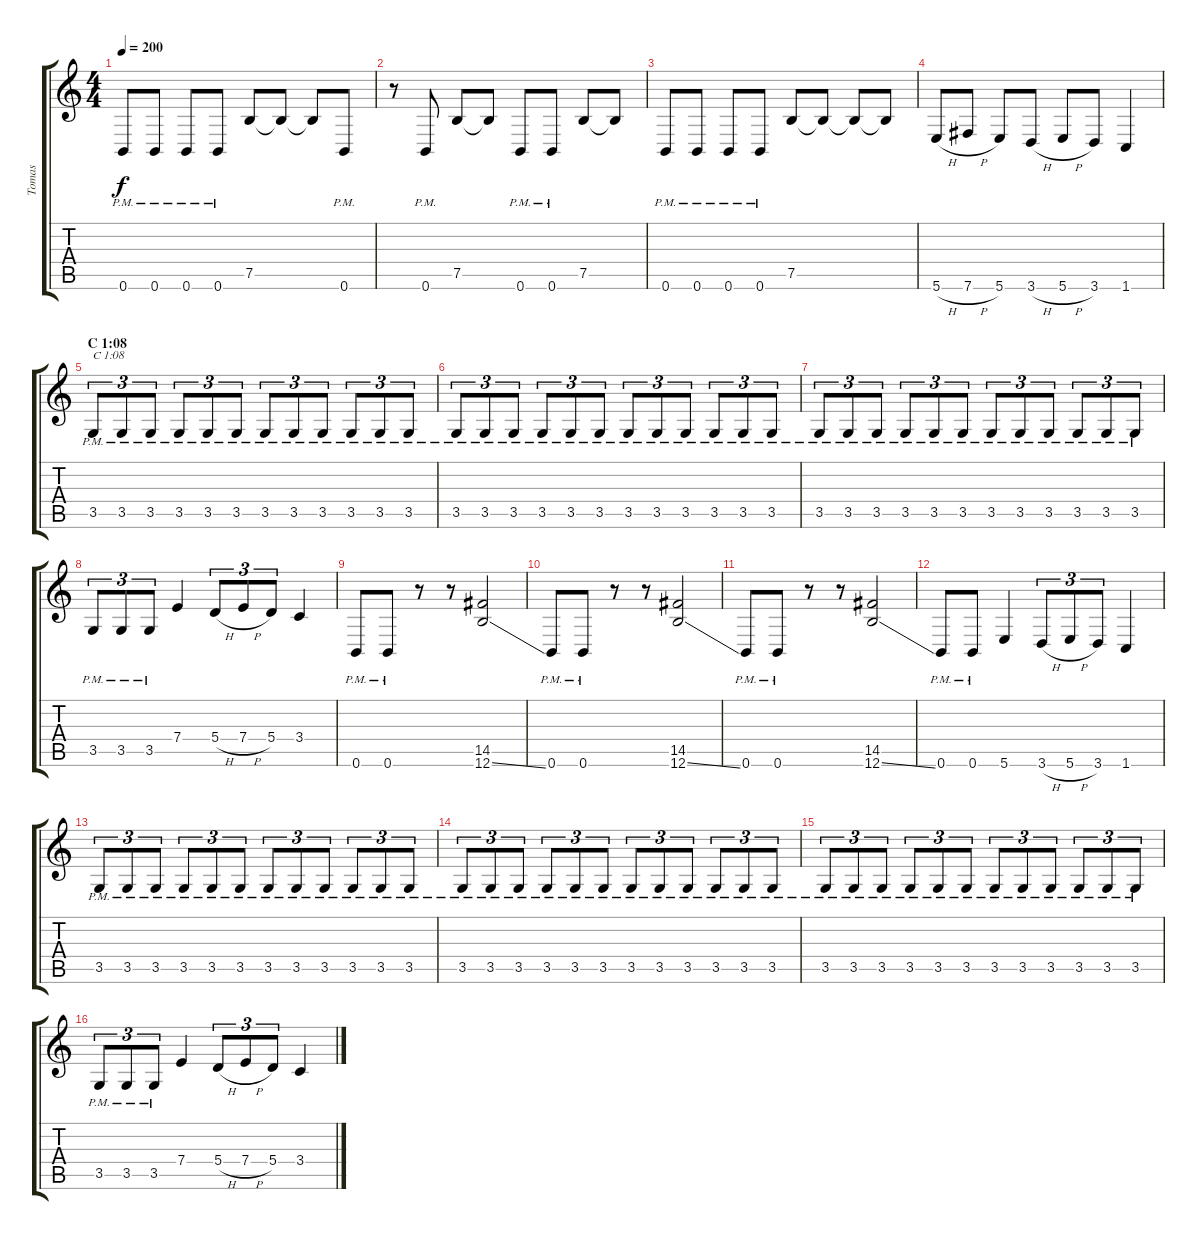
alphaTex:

\track ("Tomas" "Tomas") {instrument distortionguitar}
\staff {score tabs}
\tuning (B3 Gb3 D3 A2 E2 B1) {hide}
\ts (4 4)
\tempo 200
\clef g2
\ks c
0.6{pm}.8{dy f} 0.6{pm}.8 0.6{pm}.8 0.6{pm}.8 7.5.8 7.5{t}.8 7.5{t}.8 0.6{pm}.8 |
r.8 0.6{pm}.8 7.5.8 7.5{t}.8 0.6{pm}.8 0.6{pm}.8 7.5.8 7.5{t}.8 |
0.6{pm}.8 0.6{pm}.8 0.6{pm}.8 0.6{pm}.8 7.5.8 7.5{t}.8 7.5{t}.8 7.5{t}.8 |
5.6{h}.8 7.6{h}.8 5.6.8 3.6{h}.8 5.6{h}.8 3.6.8 1.6.4 |
\section ("" "C 1:08")
3.5{pm}.8{tu (3 2) txt "C 1:08"} 3.5{pm}.8{tu (3 2)} 3.5{pm}.8{tu (3 2)} 3.5{pm}.8{tu (3 2)} 3.5{pm}.8{tu (3 2)} 3.5{pm}.8{tu (3 2)} 3.5{pm}.8{tu (3 2)} 3.5{pm}.8{tu (3 2)} 3.5{pm}.8{tu (3 2)} 3.5{pm}.8{tu (3 2)} 3.5{pm}.8{tu (3 2)} 3.5{pm}.8{tu (3 2)} |
3.5{pm}.8{tu (3 2)} 3.5{pm}.8{tu (3 2)} 3.5{pm}.8{tu (3 2)} 3.5{pm}.8{tu (3 2)} 3.5{pm}.8{tu (3 2)} 3.5{pm}.8{tu (3 2)} 3.5{pm}.8{tu (3 2)} 3.5{pm}.8{tu (3 2)} 3.5{pm}.8{tu (3 2)} 3.5{pm}.8{tu (3 2)} 3.5{pm}.8{tu (3 2)} 3.5{pm}.8{tu (3 2)} |
3.5{pm}.8{tu (3 2)} 3.5{pm}.8{tu (3 2)} 3.5{pm}.8{tu (3 2)} 3.5{pm}.8{tu (3 2)} 3.5{pm}.8{tu (3 2)} 3.5{pm}.8{tu (3 2)} 3.5{pm}.8{tu (3 2)} 3.5{pm}.8{tu (3 2)} 3.5{pm}.8{tu (3 2)} 3.5{pm}.8{tu (3 2)} 3.5{pm}.8{tu (3 2)} 3.5{pm}.8{tu (3 2)} |
3.5{pm}.8{tu (3 2)} 3.5{pm}.8{tu (3 2)} 3.5{pm}.8{tu (3 2)} 7.4.4 5.4{h}.8{tu (3 2)} 7.4{h}.8{tu (3 2)} 5.4.8{tu (3 2)} 3.4.4 |
0.6{pm}.8 0.6{pm}.8 r.8 r.8 (14.5 12.6{ss}).2 |
0.6{pm}.8 0.6{pm}.8 r.8 r.8 (14.5 12.6{ss}).2 |
0.6{pm}.8 0.6{pm}.8 r.8 r.8 (14.5 12.6{ss}).2 |
0.6{pm}.8 0.6{pm}.8 5.6.4 3.6{h}.8{tu (3 2)} 5.6{h}.8{tu (3 2)} 3.6.8{tu (3 2)} 1.6.4 |
3.5{pm}.8{tu (3 2)} 3.5{pm}.8{tu (3 2)} 3.5{pm}.8{tu (3 2)} 3.5{pm}.8{tu (3 2)} 3.5{pm}.8{tu (3 2)} 3.5{pm}.8{tu (3 2)} 3.5{pm}.8{tu (3 2)} 3.5{pm}.8{tu (3 2)} 3.5{pm}.8{tu (3 2)} 3.5{pm}.8{tu (3 2)} 3.5{pm}.8{tu (3 2)} 3.5{pm}.8{tu (3 2)} |
3.5{pm}.8{tu (3 2)} 3.5{pm}.8{tu (3 2)} 3.5{pm}.8{tu (3 2)} 3.5{pm}.8{tu (3 2)} 3.5{pm}.8{tu (3 2)} 3.5{pm}.8{tu (3 2)} 3.5{pm}.8{tu (3 2)} 3.5{pm}.8{tu (3 2)} 3.5{pm}.8{tu (3 2)} 3.5{pm}.8{tu (3 2)} 3.5{pm}.8{tu (3 2)} 3.5{pm}.8{tu (3 2)} |
3.5{pm}.8{tu (3 2)} 3.5{pm}.8{tu (3 2)} 3.5{pm}.8{tu (3 2)} 3.5{pm}.8{tu (3 2)} 3.5{pm}.8{tu (3 2)} 3.5{pm}.8{tu (3 2)} 3.5{pm}.8{tu (3 2)} 3.5{pm}.8{tu (3 2)} 3.5{pm}.8{tu (3 2)} 3.5{pm}.8{tu (3 2)} 3.5{pm}.8{tu (3 2)} 3.5{pm}.8{tu (3 2)} |
3.5{pm}.8{tu (3 2)} 3.5{pm}.8{tu (3 2)} 3.5{pm}.8{tu (3 2)} 7.4.4 5.4{h}.8{tu (3 2)} 7.4{h}.8{tu (3 2)} 5.4.8{tu (3 2)} 3.4.4
